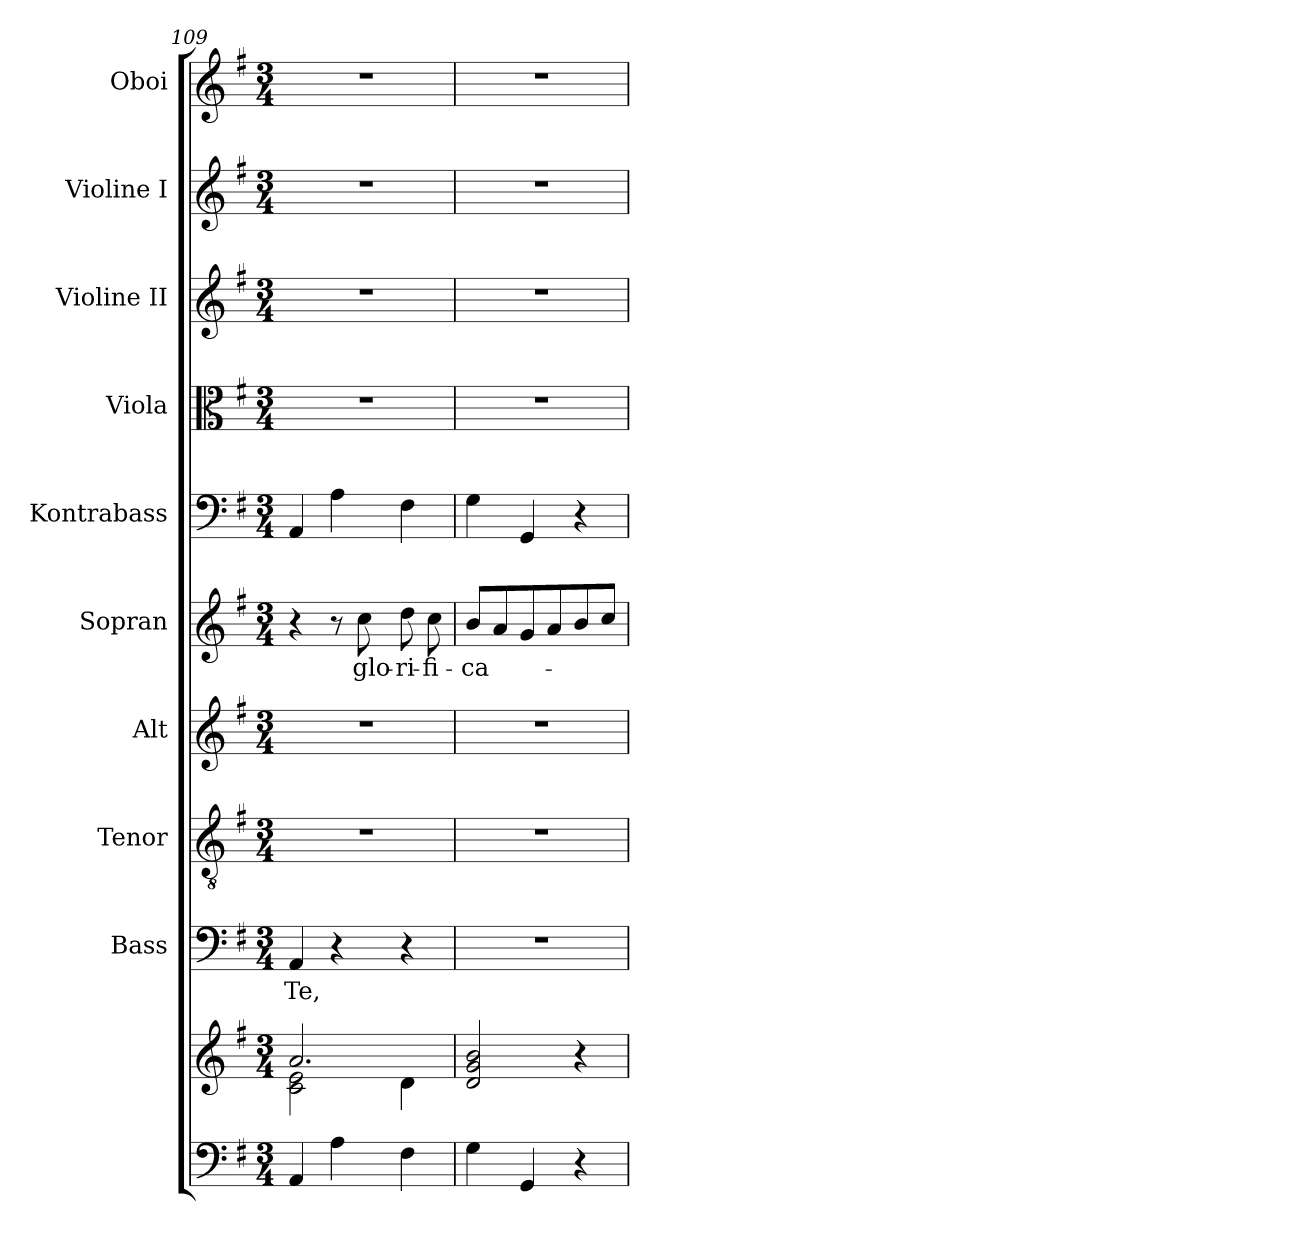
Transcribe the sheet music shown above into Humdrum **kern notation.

**kern	**kern	**kern	**text	**kern	**kern	**kern	**text	**kern	**kern	**kern	**kern	**kern
*part10	*part10	*part9	*part9	*part8	*part7	*part6	*part6	*part5	*part4	*part3	*part2	*part1
*staff11	*staff10	*staff9	*staff9	*staff8	*staff7	*staff6	*staff6	*staff5	*staff4	*staff3	*staff2	*staff1
*	*	*I"Bass	*	*I"Tenor	*I"Alt	*I"Sopran	*	*I"Kontrabass	*I"Viola	*I"Violine II	*I"Violine I	*I"Oboi
*	*	*I'B.	*	*I'T.	*I'A.	*I'S.	*	*I'Kb.	*I'Vla.	*I'Vl. II	*I'Vl. I	*I'Ob.
*clefF4	*clefG2	*clefF4	*	*clefGv2	*clefG2	*clefG2	*	*clefF4	*clefC3	*clefG2	*clefG2	*clefG2
*	*	*	*	*	*	*	*	*ITrd7c12	*	*	*	*
*k[f#]	*k[f#]	*k[f#]	*	*k[f#]	*k[f#]	*k[f#]	*	*k[f#]	*k[f#]	*k[f#]	*k[f#]	*k[f#]
*G:	*G:	*G:	*	*G:	*G:	*G:	*	*G:	*G:	*G:	*G:	*G:
*M3/4	*M3/4	*M3/4	*	*M3/4	*M3/4	*M3/4	*	*M3/4	*M3/4	*M3/4	*M3/4	*M3/4
=109	=109	=109	=109	=109	=109	=109	=109	=109	=109	=109	=109	=109
*	*^	*	*	*	*	*	*	*	*	*	*	*
!	!	!	!	!LO:LY:b	!	!	!	!	!	!	!	!	!
4AA/	2.a/	2c\ 2e\	4AA/	Te,	2.r	2.r	4r	.	4AAA/	2.r	2.r	2.r	2.r
4A\	.	.	4r	.	.	.	8r	.	4AA\	.	.	.	.
!	!	!	!	!	!	!	!	!LO:LY:b	!	!	!	!	!
.	.	.	.	.	.	.	8cc\	glo-	.	.	.	.	.
!	!	!	!	!	!	!	!	!LO:LY:b	!	!	!	!	!
4F#\	.	4d\	4r	.	.	.	8dd\	-ri-	4FF#\	.	.	.	.
!	!	!	!	!	!	!	!	!LO:LY:b	!	!	!	!	!
.	.	.	.	.	.	.	8cc\	-fi-	.	.	.	.	.
*	*v	*v	*	*	*	*	*	*	*	*	*	*	*
!!LO:PB:g=z
=110	=110	=110	=110	=110	=110	=110	=110	=110	=110	=110	=110	=110
!	!	!	!	!	!	!	!LO:LY:b	!	!	!	!	!
4G\	2d/ 2g/ 2b/	2.r	.	2.r	2.r	8b/L	-ca-	4GG\	2.r	2.r	2.r	2.r
.	.	.	.	.	.	8a/	.	.	.	.	.	.
4GG/	.	.	.	.	.	8g/	.	4GGG/	.	.	.	.
.	.	.	.	.	.	8a/	.	.	.	.	.	.
4r	4r	.	.	.	.	8b/	.	4r	.	.	.	.
.	.	.	.	.	.	8cc/J	.	.	.	.	.	.
=	=	=	=	=	=	=	=	=	=	=	=	=
*-	*-	*-	*-	*-	*-	*-	*-	*-	*-	*-	*-	*-
